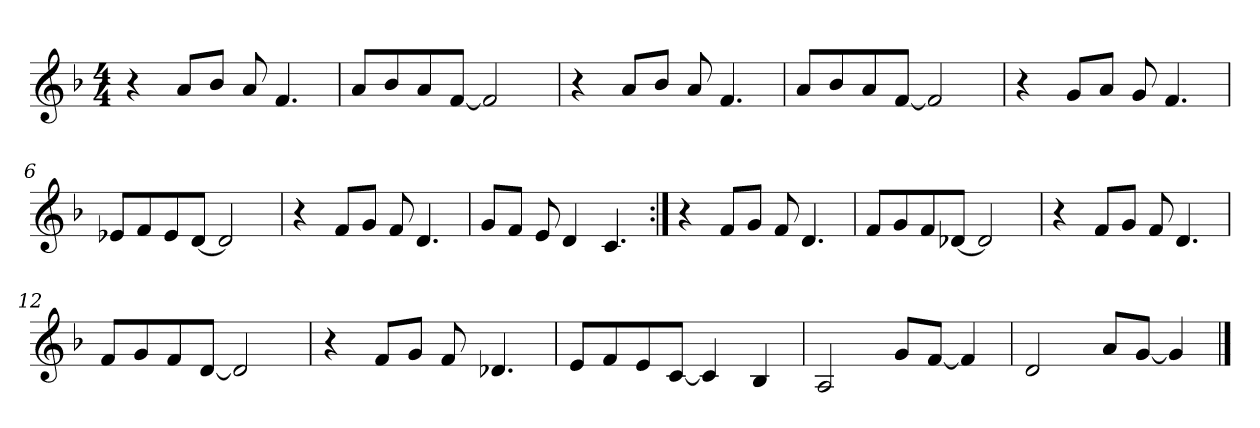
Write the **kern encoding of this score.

**kern
*part1
*staff1
*clefG2
*k[b-]
*F:
*M4/4
=1
4r
8a/L
8b-/J
8a/
4.f/
=2
8a/L
8b-/
8a/
[8f/J
2f/]
=3
4r
8a/L
8b-/J
8a/
4.f/
=4
8a/L
8b-/
8a/
[8f/J
2f/]
=5
4r
8g/L
8a/J
8g/
4.f/
!!LO:LB:g=z
=6
8e-X/L
8f/
8e-/
[8d/J
2d/]
=7
4r
8f/L
8g/J
8f/
4.d/
=8
8g/L
8f/J
8e/
4d/
4.c/
=9:|!
4r
8f/L
8g/J
8f/
4.d/
=10
8f/L
8g/
8f/
[8d-X/J
2d-/]
!!LO:LB:g=z
=11
4r
8f/L
8g/J
8f/
4.d/
=12
8f/L
8g/
8f/
[8d/J
2d/]
=13
4r
8f/L
8g/J
8f/
4.d-X/
=14
8e/L
8f/
8e/
[8c/J
4c/]
4B-/
=15
2A/
8g/L
[8f/J
4f/]
!!LO:LB:g=z
=16
2d/
8a/L
[8g/J
4g/]
==
*-
